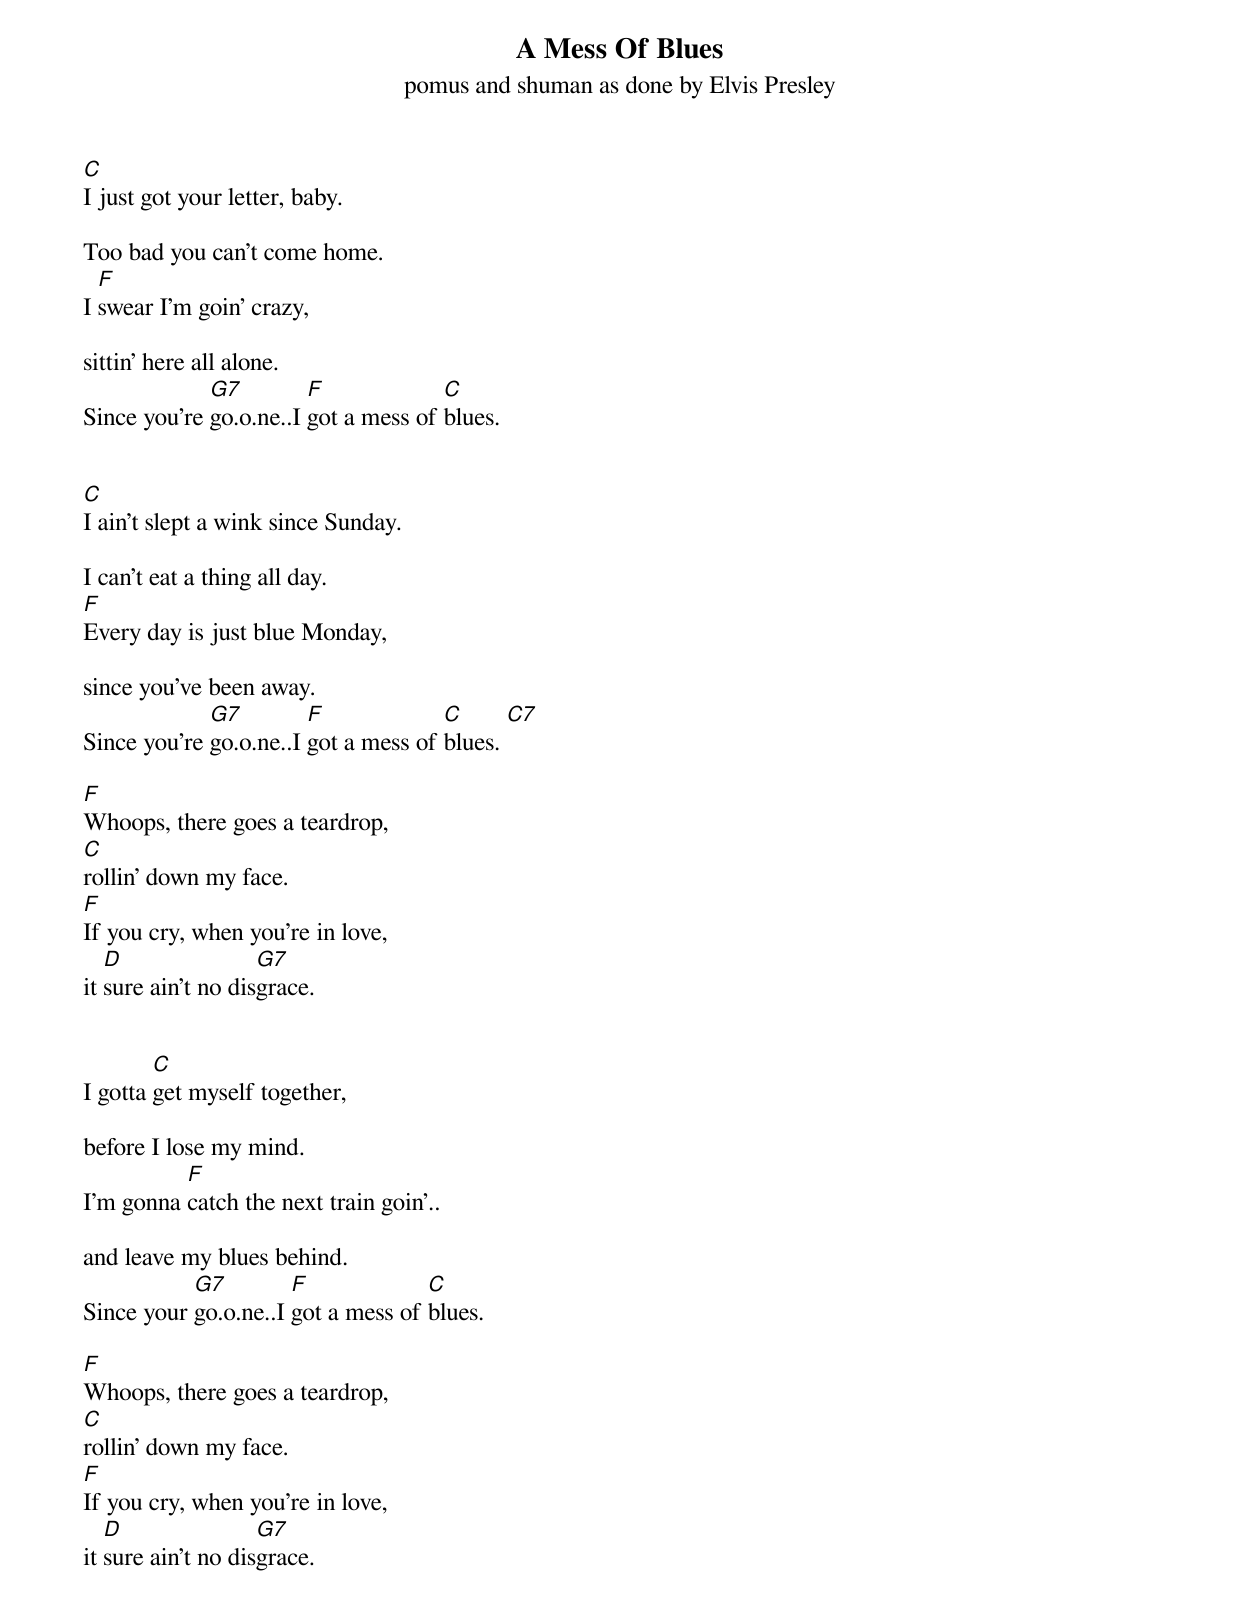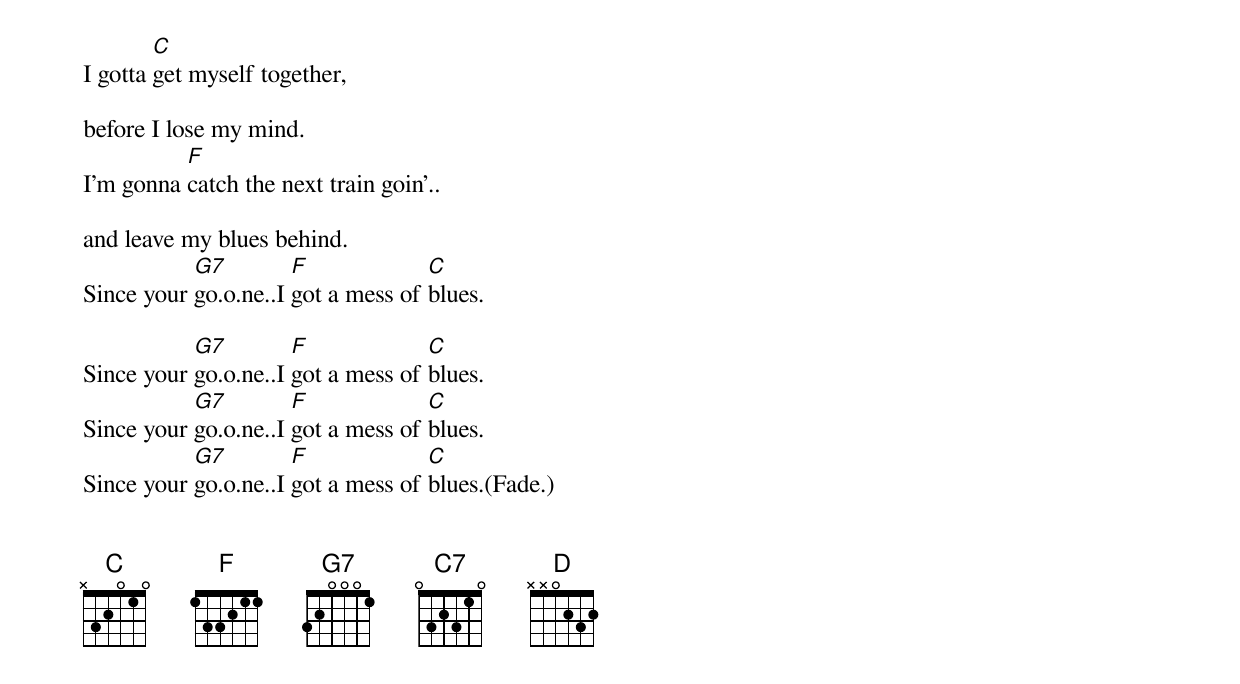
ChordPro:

{title: A Mess Of Blues}
{subtitle: pomus and shuman as done by Elvis Presley}


[C]I just got your letter, baby.

Too bad you can't come home.
I [F]swear I'm goin' crazy,

sittin' here all alone.
Since you're [G7]go.o.ne..I [F]got a mess of [C]blues.


[C]I ain't slept a wink since Sunday.

I can't eat a thing all day.
[F]Every day is just blue Monday,

since you've been away.
Since you're [G7]go.o.ne..I [F]got a mess of [C]blues. [C7]

[F]Whoops, there goes a teardrop,
[C]rollin' down my face.
[F]If you cry, when you're in love,
it [D]sure ain't no dis[G7]grace.


I gotta [C]get myself together,

before I lose my mind.
I'm gonna [F]catch the next train goin'..

and leave my blues behind.
Since your [G7]go.o.ne..I [F]got a mess of [C]blues.

[F]Whoops, there goes a teardrop,
[C]rollin' down my face.
[F]If you cry, when you're in love,
it [D]sure ain't no dis[G7]grace.


I gotta [C]get myself together,

before I lose my mind.
I'm gonna [F]catch the next train goin'..

and leave my blues behind.
Since your [G7]go.o.ne..I [F]got a mess of [C]blues.

Since your [G7]go.o.ne..I [F]got a mess of [C]blues.
Since your [G7]go.o.ne..I [F]got a mess of [C]blues.
Since your [G7]go.o.ne..I [F]got a mess of [C]blues.(Fade.)


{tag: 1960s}
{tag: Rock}
